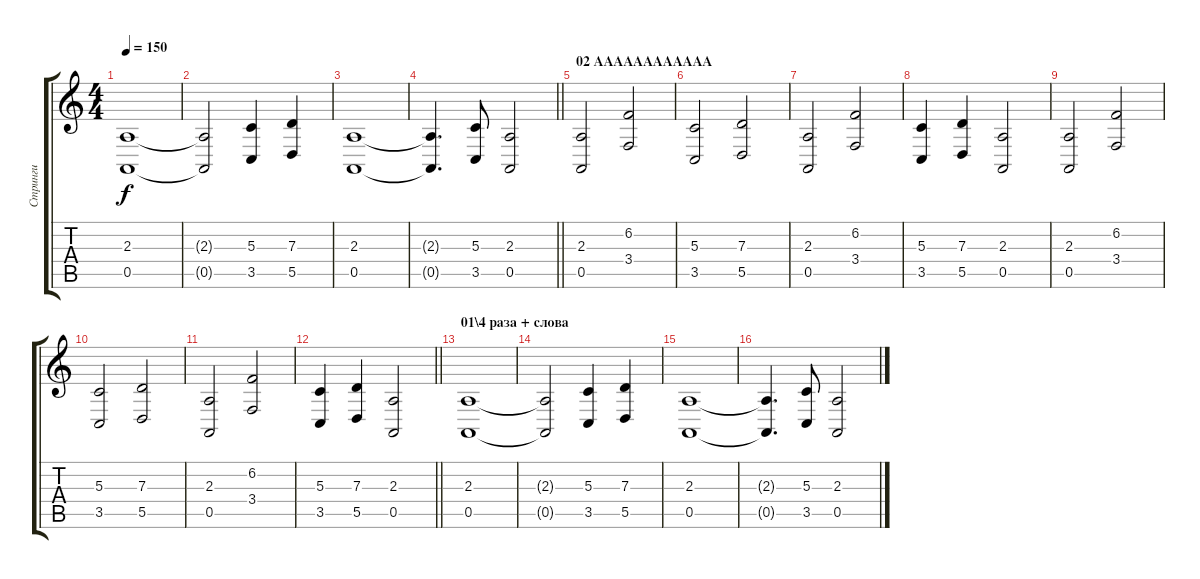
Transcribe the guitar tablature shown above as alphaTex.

\track ("Стринги" "Стринги") {instrument choiraahs}
\staff {score tabs}
\tuning (E4 B3 G3 D3 A2 E2) {hide}
\ts (4 4)
\tempo 150
\clef g2
\ks c
(2.3 0.5).1{dy f} |
(2.3{t} 0.5{t}).2 (5.3 3.5).4 (7.3 5.5).4 |
(2.3 0.5).1 |
\barLineRight lightlight
(2.3{t} 0.5{t}).4{d} (5.3 3.5).8 (2.3 0.5).2 |
\section ("" "02 АААААААААААА")
(2.3 0.5).2 (6.2 3.4).2 |
(5.3 3.5).2 (7.3 5.5).2 |
(2.3 0.5).2 (6.2 3.4).2 |
(5.3 3.5).4 (7.3 5.5).4 (2.3 0.5).2 |
(2.3 0.5).2 (6.2 3.4).2 |
(5.3 3.5).2 (7.3 5.5).2 |
(2.3 0.5).2 (6.2 3.4).2 |
\barLineRight lightlight
(5.3 3.5).4 (7.3 5.5).4 (2.3 0.5).2 |
\section ("" "01\\4 раза + слова")
(2.3 0.5).1 |
(2.3{t} 0.5{t}).2 (5.3 3.5).4 (7.3 5.5).4 |
(2.3 0.5).1 |
(2.3{t} 0.5{t}).4{d} (5.3 3.5).8 (2.3 0.5).2
